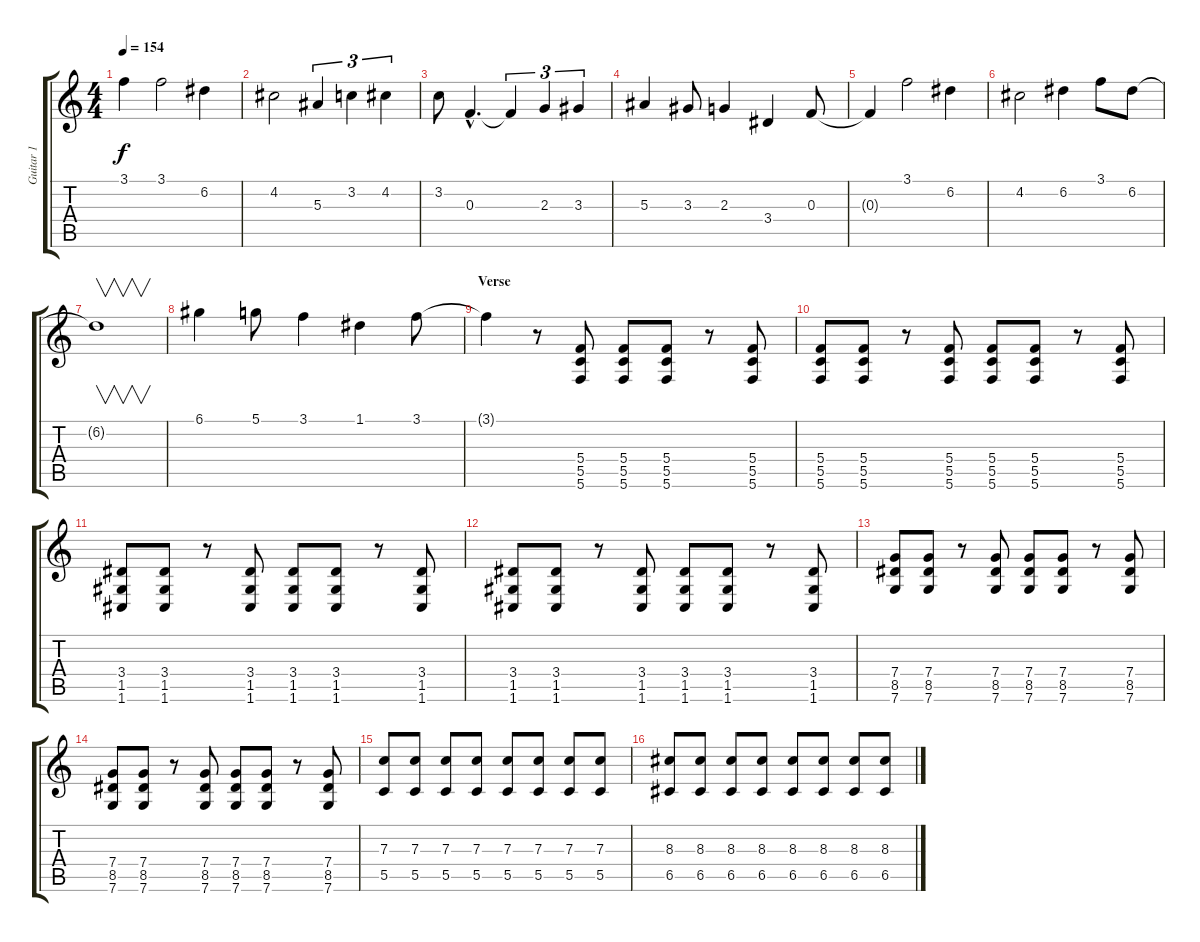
\track ("Guitar 1" "Guitar 1") {instrument overdrivenguitar}
\staff {score tabs}
\tuning (D4 A3 F3 C3 G2 C2) {hide}
\ts (4 4)
\tempo 154
\clef g2
\ks c
3.1{t}.4{dy f} 3.1.2 6.2.4 |
4.2.2 5.3.4{tu (3 2)} 3.2.4{tu (3 2)} 4.2.4{tu (3 2)} |
3.2.8 0.3{hac}.4{d} 0.3{t}.4{tu (3 2)} 2.3.4{tu (3 2)} 3.3.4{tu (3 2)} |
5.3.4 3.3.8 2.3.4 3.4.4 0.3.8 |
0.3{t}.4 3.1.2 6.2.4 |
4.2.2 6.2.4 3.1.8 6.2.8 |
6.2{t}.1{v} |
6.1.4 5.1.8 3.1.4 1.1.4 3.1.8 |
\section ("" "Verse")
3.1{t}.4 r.8 (5.4 5.5 5.6).8 (5.4 5.5 5.6).8 (5.4 5.5 5.6).8 r.8 (5.4 5.5 5.6).8 |
(5.4 5.5 5.6).8 (5.4 5.5 5.6).8 r.8 (5.4 5.5 5.6).8 (5.4 5.5 5.6).8 (5.4 5.5 5.6).8 r.8 (5.4 5.5 5.6).8 |
(3.4 1.5 1.6).8 (3.4 1.5 1.6).8 r.8 (3.4 1.5 1.6).8 (3.4 1.5 1.6).8 (3.4 1.5 1.6).8 r.8 (3.4 1.5 1.6).8 |
(3.4 1.5 1.6).8 (3.4 1.5 1.6).8 r.8 (3.4 1.5 1.6).8 (3.4 1.5 1.6).8 (3.4 1.5 1.6).8 r.8 (3.4 1.5 1.6).8 |
(7.4 8.5 7.6).8 (7.4 8.5 7.6).8 r.8 (7.4 8.5 7.6).8 (7.4 8.5 7.6).8 (7.4 8.5 7.6).8 r.8 (7.4 8.5 7.6).8 |
(7.4 8.5 7.6).8 (7.4 8.5 7.6).8 r.8 (7.4 8.5 7.6).8 (7.4 8.5 7.6).8 (7.4 8.5 7.6).8 r.8 (7.4 8.5 7.6).8 |
(7.3 5.5).8 (7.3 5.5).8 (7.3 5.5).8 (7.3 5.5).8 (7.3 5.5).8 (7.3 5.5).8 (7.3 5.5).8 (7.3 5.5).8 |
(8.3 6.5).8 (8.3 6.5).8 (8.3 6.5).8 (8.3 6.5).8 (8.3 6.5).8 (8.3 6.5).8 (8.3 6.5).8 (8.3 6.5).8
